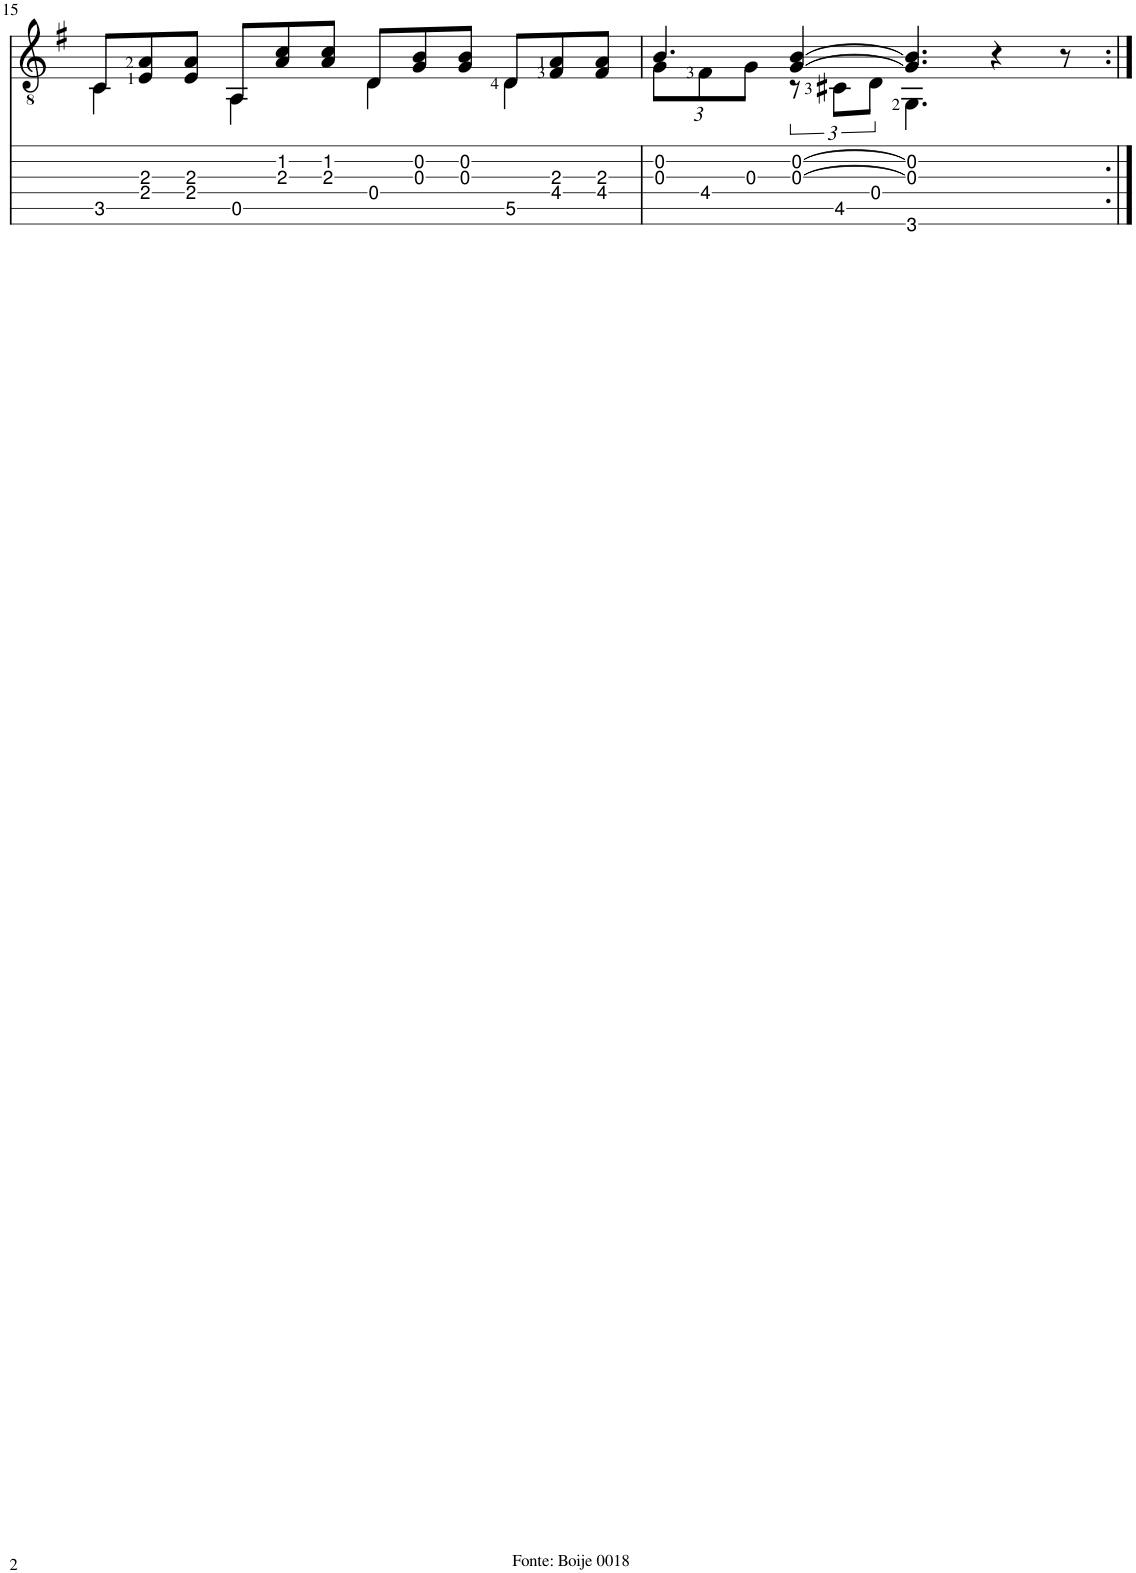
**kern	**kern
*part1	*part1
*staff2	*staff1
*I"Guitar	*
*I'Guit.	*
!!LO:PB:g=z
*	*clefGv2
*k[f#]	*k[f#]
*M12/8	*M12/8
=15	=15
*^	*^
8CL	4.C	8C/L	4.C\
8E\ 8A\	.	8E/ 8A/	.
8E\ 8A\J	.	8E/ 8A/J	.
8AAL	4.AA	8AA/L	4.AA\
8A\ 8c\	.	8A/ 8c/	.
8A\ 8c\J	.	8A/ 8c/J	.
8DL	4.D	8D/L	4.D\
8G\ 8B\	.	8G/ 8B/	.
8G\ 8B\J	.	8G/ 8B/J	.
8DL	4.D	8D/L	4.D\
8F#\ 8A\	.	8F#/ 8A/	.
8F#\ 8A\J	.	8F#/ 8A/J	.
=16	=16	=16	=16
4.B	8GL	4.B/	8G\L
.	8F#	.	8F#\
.	8GJ	.	8G\J
*	*Xbrackettup	*	*
[4G [4B	12r	[4G/ [4B/	12r
.	12C#L	.	12C#X\L
.	12DJ	.	12D\J
4.G] 4.B]	4.GG	4.G/] 4.B/]	4.GG\
4r	4.ryy	4r	4.ryy
8r	.	8r	.
*v	*v	*	*
*	*v	*v
=:|!	=:|!
*-	*-
